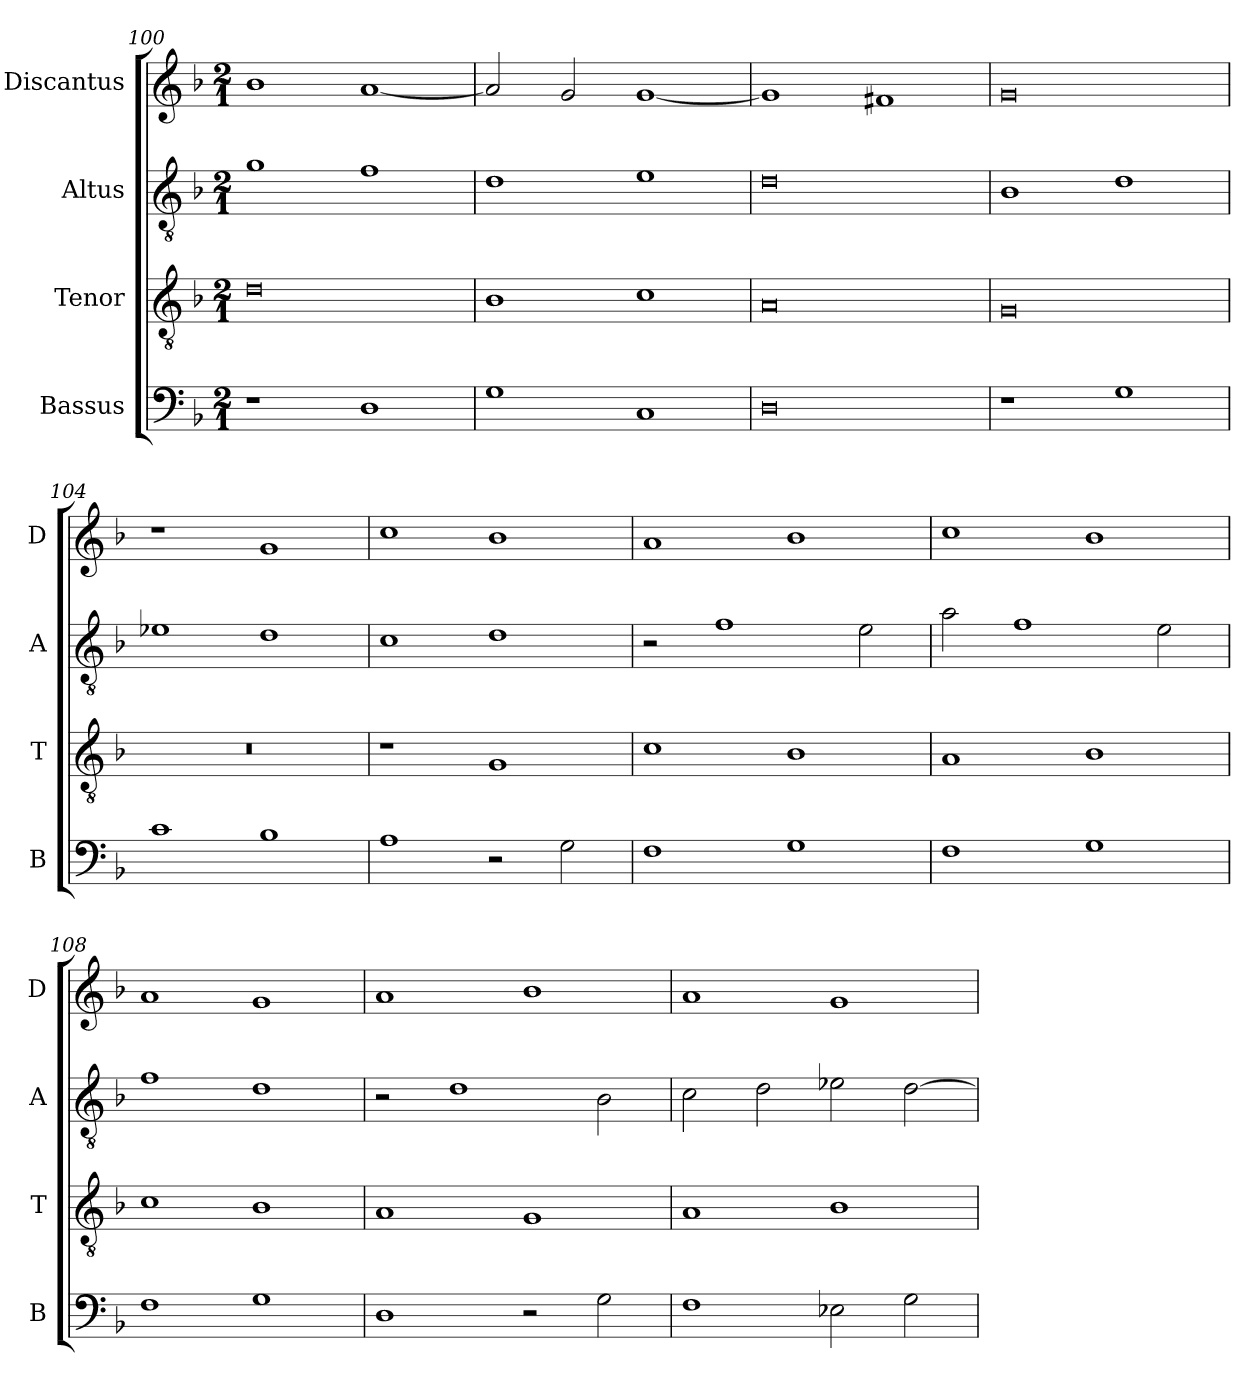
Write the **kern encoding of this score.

**kern	**kern	**kern	**kern
*part4	*part3	*part2	*part1
*staff4	*staff3	*staff2	*staff1
*I"Bassus	*I"Tenor	*I"Altus	*I"Discantus
*I'B	*I'T	*I'A	*I'D
*clefF4	*clefGv2	*clefGv2	*clefG2
*k[b-]	*k[b-]	*k[b-]	*k[b-]
*M2/1	*M2/1	*M2/1	*M2/1
=100	=100	=100	=100
1r	0d	1g	1b-
1D	.	1f	[1a
=101	=101	=101	=101
1G	1B-	1d	2a/]
.	.	.	2g/
1C	1c	1e	[1g
=102	=102	=102	=102
0D	0A	0d	1g]
.	.	.	1f#X
=103	=103	=103	=103
1r	0G	1B-	0g
1G	.	1d	.
=104	=104	=104	=104
1c	0r	1e-X	1r
1B-	.	1d	1g
=105	=105	=105	=105
1A	1r	1c	1cc
2r	1G	1d	1b-
2G\	.	.	.
=106	=106	=106	=106
1F	1c	2r	1a
.	.	1f	.
1G	1B-	.	1b-
.	.	2e\	.
=107	=107	=107	=107
1F	1A	2a\	1cc
.	.	1f	.
1G	1B-	.	1b-
.	.	2e\	.
=108	=108	=108	=108
1F	1c	1f	1a
1G	1B-	1d	1g
=109	=109	=109	=109
1D	1A	2r	1a
.	.	1d	.
2r	1G	.	1b-
2G\	.	2B-\	.
=110	=110	=110	=110
1F	1A	2c\	1a
.	.	2d\	.
2E-X\	1B-	2e-X\	1g
2G\	.	[2d\	.
=	=	=	=
*-	*-	*-	*-
